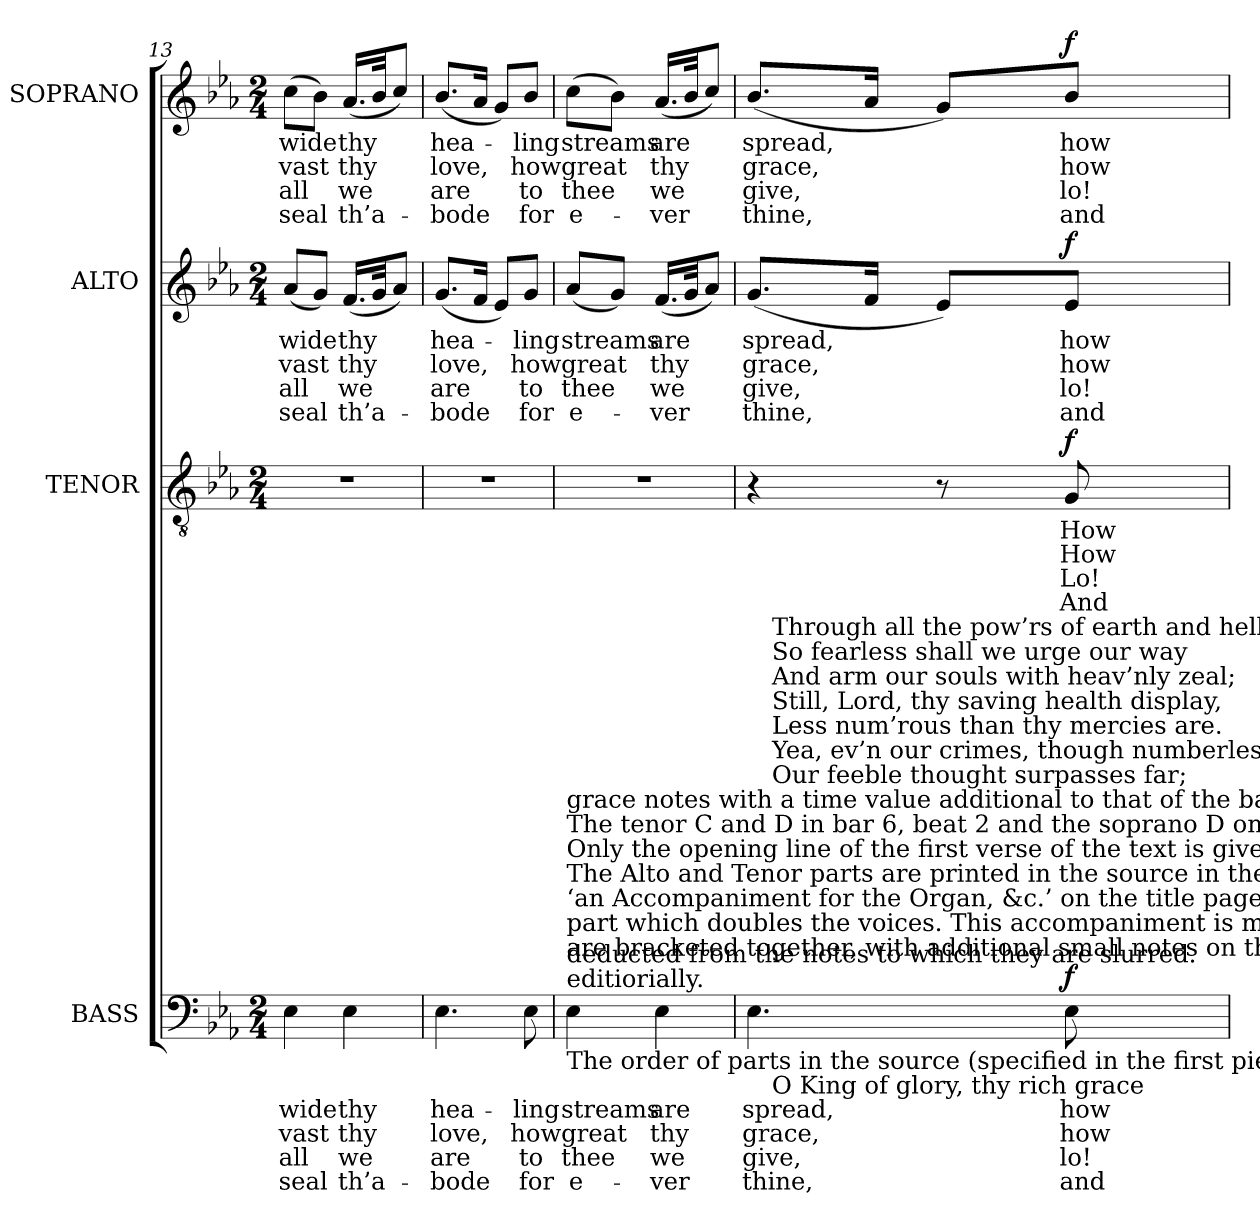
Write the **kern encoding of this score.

**kern	**text	**text	**text	**text	**dynam	**kern	**text	**text	**text	**text	**dynam	**kern	**text	**text	**text	**text	**dynam	**kern	**text	**text	**text	**text	**dynam
*part4	*part4	*part4	*part4	*part4	*part4	*part3	*part3	*part3	*part3	*part3	*part3	*part2	*part2	*part2	*part2	*part2	*part2	*part1	*part1	*part1	*part1	*part1	*part1
*staff4	*staff4	*staff4	*staff4	*staff4	*staff4	*staff3	*staff3	*staff3	*staff3	*staff3	*staff3	*staff2	*staff2	*staff2	*staff2	*staff2	*staff2	*staff1	*staff1	*staff1	*staff1	*staff1	*staff1
*I"BASS	*	*	*	*	*	*I"TENOR	*	*	*	*	*	*I"ALTO	*	*	*	*	*	*I"SOPRANO	*	*	*	*	*
*I'B.	*	*	*	*	*	*I'T.	*	*	*	*	*	*I'A.	*	*	*	*	*	*I'S.	*	*	*	*	*
*clefF4	*	*	*	*	*	*clefGv2	*	*	*	*	*	*clefG2	*	*	*	*	*	*clefG2	*	*	*	*	*
*	*	*	*	*	*	*ITrd7c12	*	*	*	*	*	*	*	*	*	*	*	*	*	*	*	*	*
*k[b-e-a-]	*	*	*	*	*	*k[b-e-a-]	*	*	*	*	*	*k[b-e-a-]	*	*	*	*	*	*k[b-e-a-]	*	*	*	*	*
*E-:	*	*	*	*	*	*E-:	*	*	*	*	*	*E-:	*	*	*	*	*	*E-:	*	*	*	*	*
*M2/4	*	*	*	*	*	*M2/4	*	*	*	*	*	*M2/4	*	*	*	*	*	*M2/4	*	*	*	*	*
=13	=13	=13	=13	=13	=13	=13	=13	=13	=13	=13	=13	=13	=13	=13	=13	=13	=13	=13	=13	=13	=13	=13	=13
!	!LO:LY:b:color=#000000	!LO:LY:b:color=#000000	!LO:LY:b:color=#000000	!LO:LY:b:color=#000000	!	!LO:N:vis=1	!	!	!	!	!	!	!	!	!	!	!	!	!	!	!	!	!
!	!	!	!	!	!	!	!	!	!	!	!	!	!LO:LY:b:color=#000000	!LO:LY:b:color=#000000	!LO:LY:b:color=#000000	!LO:LY:b:color=#000000	!	!	!	!	!	!	!
!	!	!	!	!	!	!	!	!	!	!	!	!	!	!	!	!	!	!	!LO:LY:b:color=#000000	!LO:LY:b:color=#000000	!LO:LY:b:color=#000000	!LO:LY:b:color=#000000	!
4E-i\	wide	vast	all	seal	.	2r	.	.	.	.	.	(8a-i/L	wide	vast	all	seal	.	(8cci\L	wide	vast	all	seal	.
.	.	.	.	.	.	.	.	.	.	.	.	8gi/J)	.	.	.	.	.	8b-i\J)	.	.	.	.	.
!	!LO:LY:b:color=#000000	!LO:LY:b:color=#000000	!LO:LY:b:color=#000000	!LO:LY:b:color=#000000	!	!	!	!	!	!	!	!	!	!	!	!	!	!	!	!	!	!	!
!	!	!	!	!	!	!	!	!	!	!	!	!	!LO:LY:b:color=#000000	!LO:LY:b:color=#000000	!LO:LY:b:color=#000000	!LO:LY:b:color=#000000	!	!	!	!	!	!	!
!	!	!	!	!	!	!	!	!	!	!	!	!	!	!	!	!	!	!	!LO:LY:b:color=#000000	!LO:LY:b:color=#000000	!LO:LY:b:color=#000000	!LO:LY:b:color=#000000	!
4E-i\	thy	thy	we	th’a-	.	.	.	.	.	.	.	(16.fi/LL	thy	thy	we	th’a-	.	(16.a-i/LL	thy	thy	we	th’a-	.
.	.	.	.	.	.	.	.	.	.	.	.	32gi/Jk	.	.	.	.	.	32b-i/Jk	.	.	.	.	.
.	.	.	.	.	.	.	.	.	.	.	.	8a-i/J)	.	.	.	.	.	8cci/J)	.	.	.	.	.
=14	=14	=14	=14	=14	=14	=14	=14	=14	=14	=14	=14	=14	=14	=14	=14	=14	=14	=14	=14	=14	=14	=14	=14
!	!LO:LY:b:color=#000000	!LO:LY:b:color=#000000	!LO:LY:b:color=#000000	!LO:LY:b:color=#000000	!	!LO:N:vis=1	!	!	!	!	!	!	!	!	!	!	!	!	!	!	!	!	!
!	!	!	!	!	!	!	!	!	!	!	!	!	!LO:LY:b:color=#000000	!LO:LY:b:color=#000000	!LO:LY:b:color=#000000	!LO:LY:b:color=#000000	!	!	!	!	!	!	!
!	!	!	!	!	!	!	!	!	!	!	!	!	!	!	!	!	!	!	!LO:LY:b:color=#000000	!LO:LY:b:color=#000000	!LO:LY:b:color=#000000	!LO:LY:b:color=#000000	!
4.E-i\	hea-	love,	-are	bode	.	2r	.	.	.	.	.	(8.gi/L	hea-	love,	-are	bode	.	(8.b-i/L	hea-	love,	-are	bode	.
.	.	.	.	.	.	.	.	.	.	.	.	16fi/Jk	.	.	.	.	.	16a-i/Jk	.	.	.	.	.
.	.	.	.	.	.	.	.	.	.	.	.	8e-i/L)	.	.	.	.	.	8gi/L)	.	.	.	.	.
!	!LO:LY:b:color=#000000	!LO:LY:b:color=#000000	!LO:LY:b:color=#000000	!LO:LY:b:color=#000000	!	!	!	!	!	!	!	!	!	!	!	!	!	!	!	!	!	!	!
!	!	!	!	!	!	!	!	!	!	!	!	!	!LO:LY:b:color=#000000	!LO:LY:b:color=#000000	!LO:LY:b:color=#000000	!LO:LY:b:color=#000000	!	!	!	!	!	!	!
!	!	!	!	!	!	!	!	!	!	!	!	!	!	!	!	!	!	!	!LO:LY:b:color=#000000	!LO:LY:b:color=#000000	!LO:LY:b:color=#000000	!LO:LY:b:color=#000000	!
8E-i\	-ling	how	to	for	.	.	.	.	.	.	.	8gi/J	-ling	how	to	for	.	8b-i/J	-ling	how	to	for	.
!!LO:PB:g=z
=15	=15	=15	=15	=15	=15	=15	=15	=15	=15	=15	=15	=15	=15	=15	=15	=15	=15	=15	=15	=15	=15	=15	=15
!	!LO:LY:b:color=#000000	!LO:LY:b:color=#000000	!LO:LY:b:color=#000000	!LO:LY:b:color=#000000	!	!LO:N:vis=1	!	!	!	!	!	!	!	!	!	!	!	!	!	!	!	!	!
!	!	!	!	!	!	!	!	!	!	!	!	!	!LO:LY:b:color=#000000	!LO:LY:b:color=#000000	!LO:LY:b:color=#000000	!LO:LY:b:color=#000000	!	!	!	!	!	!	!
!LO:TX:b:t=The order of parts in the source (specified in the first piece in the book) is Alto - Tenor - Air - Bass. The Air and Bass	!	!	!	!	!	!	!	!	!	!	!	!	!	!	!	!	!	!	!	!	!	!	!
!LO:TX:t=are bracketed together, with additional small notes on these staves filling in the harmony of a keyboard accompaniment	!	!	!	!	!	!	!	!	!	!	!	!	!	!	!	!	!	!	!	!	!	!	!
!LO:TX:t=part which doubles the voices. This accompaniment is marked ‘Organ’ in the first piece in the book, and is described as	!	!	!	!	!	!	!	!	!	!	!	!	!	!	!	!	!	!	!	!	!	!	!
!LO:TX:t=‘an Accompaniment for the Organ, &c.’ on the title page&colon; it has been omitted from the present edition.	!	!	!	!	!	!	!	!	!	!	!	!	!	!	!	!	!	!	!	!	!	!	!
!LO:TX:t=The Alto and Tenor parts are printed in the source in the treble clef, an octave above sounding pitch.	!	!	!	!	!	!	!	!	!	!	!	!	!	!	!	!	!	!	!	!	!	!	!
!LO:TX:t=Only the opening line of the first verse of the text is given in the source&colon; the remainder of the text has here been added	!	!	!	!	!	!	!	!	!	!	!	!	!	!	!	!	!	!	!	!	!	!	!
!LO:TX:t=editiorially.	!	!	!	!	!	!	!	!	!	!	!	!	!	!	!	!	!	!	!	!	!	!	!
!LO:TX:t=The tenor C and D in bar 6, beat 2 and the soprano D on bar 18, beat 2 are shown in the source as small semiquaver	!	!	!	!	!	!	!	!	!	!	!	!	!	!	!	!	!	!	!	!	!	!	!
!LO:TX:t=grace notes with a time value additional to that of the bar&colon; they have here been written out in full, with their time values	!	!	!	!	!	!	!	!	!	!	!	!	!	!	!	!	!	!	!	!	!	!	!
!LO:TX:t=deducted from the notes to which they are slurred.	!	!	!	!	!	!	!	!	!	!	!	!	!	!	!	!	!	!	!	!	!	!	!
!	!	!	!	!	!	!	!	!	!	!	!	!	!	!	!	!	!	!	!LO:LY:b:color=#000000	!LO:LY:b:color=#000000	!LO:LY:b:color=#000000	!LO:LY:b:color=#000000	!
4E-i\	streams	great	thee	e-	.	2r	.	.	.	.	.	(8a-i/L	streams	great	thee	e-	.	(8cci\L	streams	great	thee	e-	.
.	.	.	.	.	.	.	.	.	.	.	.	8gi/J)	.	.	.	.	.	8b-i\J)	.	.	.	.	.
!	!LO:LY:b:color=#000000	!LO:LY:b:color=#000000	!LO:LY:b:color=#000000	!LO:LY:b:color=#000000	!	!	!	!	!	!	!	!	!	!	!	!	!	!	!	!	!	!	!
!	!	!	!	!	!	!	!	!	!	!	!	!	!LO:LY:b:color=#000000	!LO:LY:b:color=#000000	!LO:LY:b:color=#000000	!LO:LY:b:color=#000000	!	!	!	!	!	!	!
!	!	!	!	!	!	!	!	!	!	!	!	!	!	!	!	!	!	!	!LO:LY:b:color=#000000	!LO:LY:b:color=#000000	!LO:LY:b:color=#000000	!LO:LY:b:color=#000000	!
4E-i\	are	thy	-we	ver	.	.	.	.	.	.	.	(16.fi/LL	are	thy	-we	ver	.	(16.a-i/LL	are	thy	-we	ver	.
.	.	.	.	.	.	.	.	.	.	.	.	32gi/Jk	.	.	.	.	.	32b-i/Jk	.	.	.	.	.
.	.	.	.	.	.	.	.	.	.	.	.	8a-i/J)	.	.	.	.	.	8cci/J)	.	.	.	.	.
=16	=16	=16	=16	=16	=16	=16	=16	=16	=16	=16	=16	=16	=16	=16	=16	=16	=16	=16	=16	=16	=16	=16	=16
!	!LO:LY:b:color=#000000	!LO:LY:b:color=#000000	!LO:LY:b:color=#000000	!LO:LY:b:color=#000000	!	!	!	!	!	!	!	!	!	!	!	!	!	!	!	!	!	!	!
!	!	!	!	!	!	!	!	!	!	!	!	!	!LO:LY:b:color=#000000	!LO:LY:b:color=#000000	!LO:LY:b:color=#000000	!LO:LY:b:color=#000000	!	!	!	!	!	!	!
!	!	!	!	!	!	!	!	!	!	!	!	!	!	!	!	!	!	!	!LO:LY:b:color=#000000	!LO:LY:b:color=#000000	!LO:LY:b:color=#000000	!LO:LY:b:color=#000000	!
*^	*	*	*	*	*	*	*	*	*	*	*	*	*	*	*	*	*	*	*	*	*	*	*
4.E-i\	16ryy	spread,	grace,	give,	thine,	.	4r	.	.	.	.	.	(8.gi/L	spread,	grace,	give,	thine,	.	(8.b-i/L	spread,	grace,	give,	thine,	.
.	256ryy	.	.	.	.	.	.	.	.	.	.	.	.	.	.	.	.	.	.	.	.	.	.	.
.	1024ryy	.	.	.	.	.	.	.	.	.	.	.	.	.	.	.	.	.	.	.	.	.	.	.
!	!LO:TX:b:t=O King of glory, thy rich grace	!	!	!	!	!	!	!	!	!	!	!	!	!	!	!	!	!	!	!	!	!	!	!
!	!LO:TX:t=Our feeble thought surpasses far;	!	!	!	!	!	!	!	!	!	!	!	!	!	!	!	!	!	!	!	!	!	!	!
!	!LO:TX:t=Yea, ev’n our crimes, though numberless,	!	!	!	!	!	!	!	!	!	!	!	!	!	!	!	!	!	!	!	!	!	!	!
!	!LO:TX:t=Less num’rous than thy mercies are.	!	!	!	!	!	!	!	!	!	!	!	!	!	!	!	!	!	!	!	!	!	!	!
!	!LO:TX:t=Still, Lord, thy saving health display,	!	!	!	!	!	!	!	!	!	!	!	!	!	!	!	!	!	!	!	!	!	!	!
!	!LO:TX:t=And arm our souls with heav’nly zeal;	!	!	!	!	!	!	!	!	!	!	!	!	!	!	!	!	!	!	!	!	!	!	!
!	!LO:TX:t=So fearless shall we urge our way	!	!	!	!	!	!	!	!	!	!	!	!	!	!	!	!	!	!	!	!	!	!	!
!	!LO:TX:t=Through all the pow’rs of earth and hell.	!	!	!	!	!	!	!	!	!	!	!	!	!	!	!	!	!	!	!	!	!	!	!
.	4ryy	.	.	.	.	.	.	.	.	.	.	.	.	.	.	.	.	.	.	.	.	.	.	.
.	.	.	.	.	.	.	.	.	.	.	.	.	16fi/Jk	.	.	.	.	.	16a-i/Jk	.	.	.	.	.
.	.	.	.	.	.	.	8r	.	.	.	.	.	8e-i/L)	.	.	.	.	.	8gi/L)	.	.	.	.	.
.	8ryy	.	.	.	.	.	.	.	.	.	.	.	.	.	.	.	.	.	.	.	.	.	.	.
!	!	!LO:LY:b:color=#000000	!LO:LY:b:color=#000000	!LO:LY:b:color=#000000	!LO:LY:b:color=#000000	!	!	!	!	!	!	!	!	!	!	!	!	!	!	!	!	!	!	!
!	!	!	!	!	!	!	!	!LO:LY:b:color=#000000	!LO:LY:b:color=#000000	!LO:LY:b:color=#000000	!LO:LY:b:color=#000000	!	!	!	!	!	!	!	!	!	!	!	!	!
!	!	!	!	!	!	!	!	!	!	!	!	!	!	!LO:LY:b:color=#000000	!LO:LY:b:color=#000000	!LO:LY:b:color=#000000	!LO:LY:b:color=#000000	!	!	!	!	!	!	!
!	!	!	!	!	!	!	!	!	!	!	!	!	!	!	!	!	!	!	!	!LO:LY:b:color=#000000	!LO:LY:b:color=#000000	!LO:LY:b:color=#000000	!LO:LY:b:color=#000000	!
8E-i\	.	how	how	lo!	and	f	8GGi/	How	How	Lo!	And	f	8e-i/J	how	how	lo!	and	f	8b-i/J	how	how	lo!	and	f
.	32ryy	.	.	.	.	.	.	.	.	.	.	.	.	.	.	.	.	.	.	.	.	.	.	.
.	64ryy	.	.	.	.	.	.	.	.	.	.	.	.	.	.	.	.	.	.	.	.	.	.	.
.	128ryy	.	.	.	.	.	.	.	.	.	.	.	.	.	.	.	.	.	.	.	.	.	.	.
.	512.ryy	.	.	.	.	.	.	.	.	.	.	.	.	.	.	.	.	.	.	.	.	.	.	.
*v	*v	*	*	*	*	*	*	*	*	*	*	*	*	*	*	*	*	*	*	*	*	*	*	*
=	=	=	=	=	=	=	=	=	=	=	=	=	=	=	=	=	=	=	=	=	=	=	=
*-	*-	*-	*-	*-	*-	*-	*-	*-	*-	*-	*-	*-	*-	*-	*-	*-	*-	*-	*-	*-	*-	*-	*-
